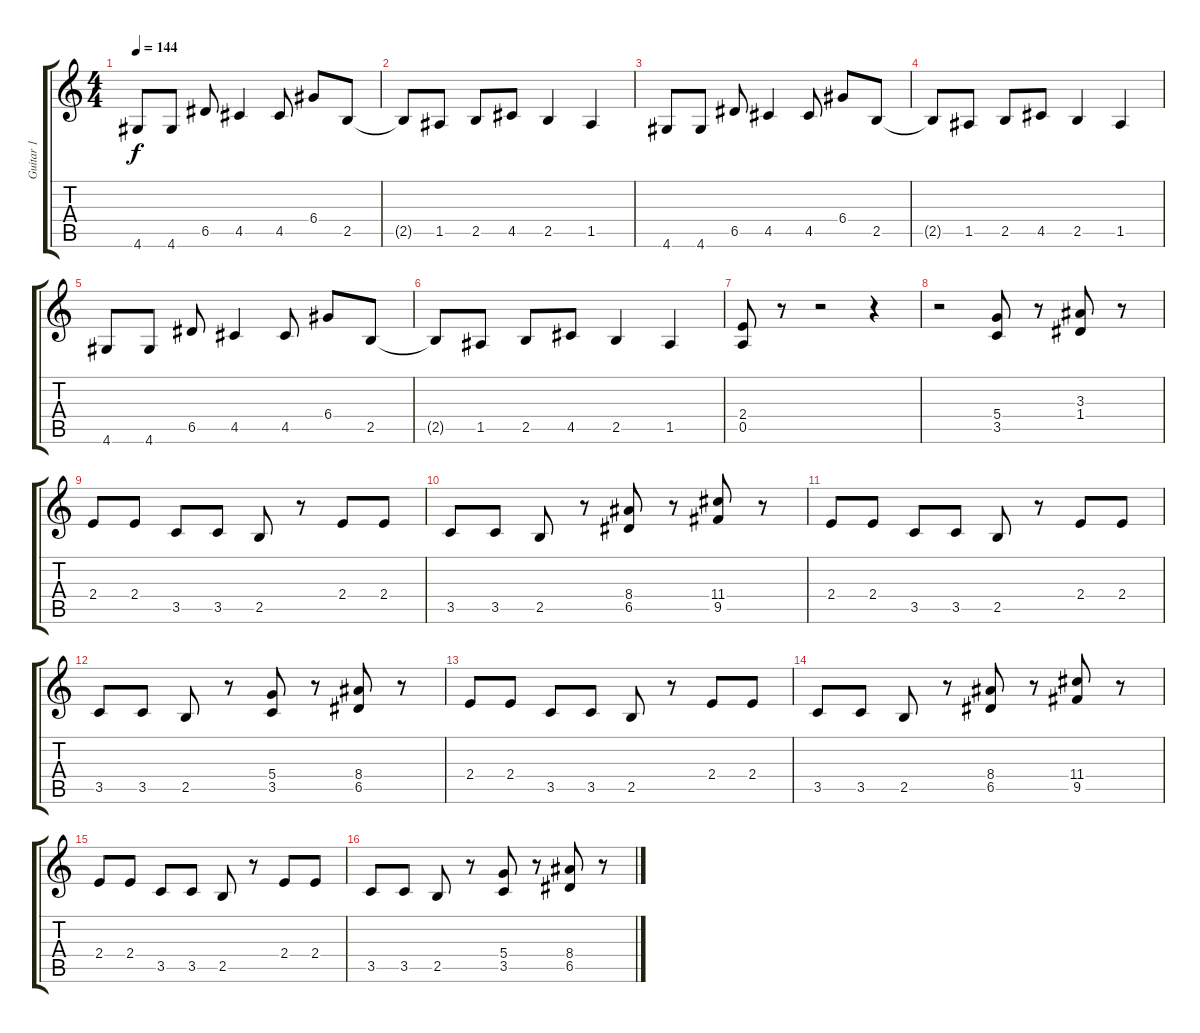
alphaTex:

\track ("Guitar 1" "Guitar 1") {instrument distortionguitar}
\staff {score tabs}
\tuning (E4 B3 G3 D3 A2 E2) {hide}
\ts (4 4)
\tempo 144
\clef g2
\ks c
4.6.8{dy f} 4.6.8 6.5.8 4.5.4 4.5.8 6.4.8 2.5.8 |
2.5{t}.8 1.5.8 2.5.8 4.5.8 2.5.4 1.5.4 |
4.6.8 4.6.8 6.5.8 4.5.4 4.5.8 6.4.8 2.5.8 |
2.5{t}.8 1.5.8 2.5.8 4.5.8 2.5.4 1.5.4 |
4.6.8 4.6.8 6.5.8 4.5.4 4.5.8 6.4.8 2.5.8 |
2.5{t}.8 1.5.8 2.5.8 4.5.8 2.5.4 1.5.4 |
(2.4 0.5).8 r.8 r.2 r.4 |
r.2 (5.4 3.5).8 r.8 (3.3 1.4).8 r.8 |
2.4.8 2.4.8 3.5.8 3.5.8 2.5.8 r.8 2.4.8 2.4.8 |
3.5.8 3.5.8 2.5.8 r.8 (8.4 6.5).8 r.8 (11.4 9.5).8 r.8 |
2.4.8 2.4.8 3.5.8 3.5.8 2.5.8 r.8 2.4.8 2.4.8 |
3.5.8 3.5.8 2.5.8 r.8 (5.4 3.5).8 r.8 (8.4 6.5).8 r.8 |
2.4.8 2.4.8 3.5.8 3.5.8 2.5.8 r.8 2.4.8 2.4.8 |
3.5.8 3.5.8 2.5.8 r.8 (8.4 6.5).8 r.8 (11.4 9.5).8 r.8 |
2.4.8 2.4.8 3.5.8 3.5.8 2.5.8 r.8 2.4.8 2.4.8 |
3.5.8 3.5.8 2.5.8 r.8 (5.4 3.5).8 r.8 (8.4 6.5).8 r.8
